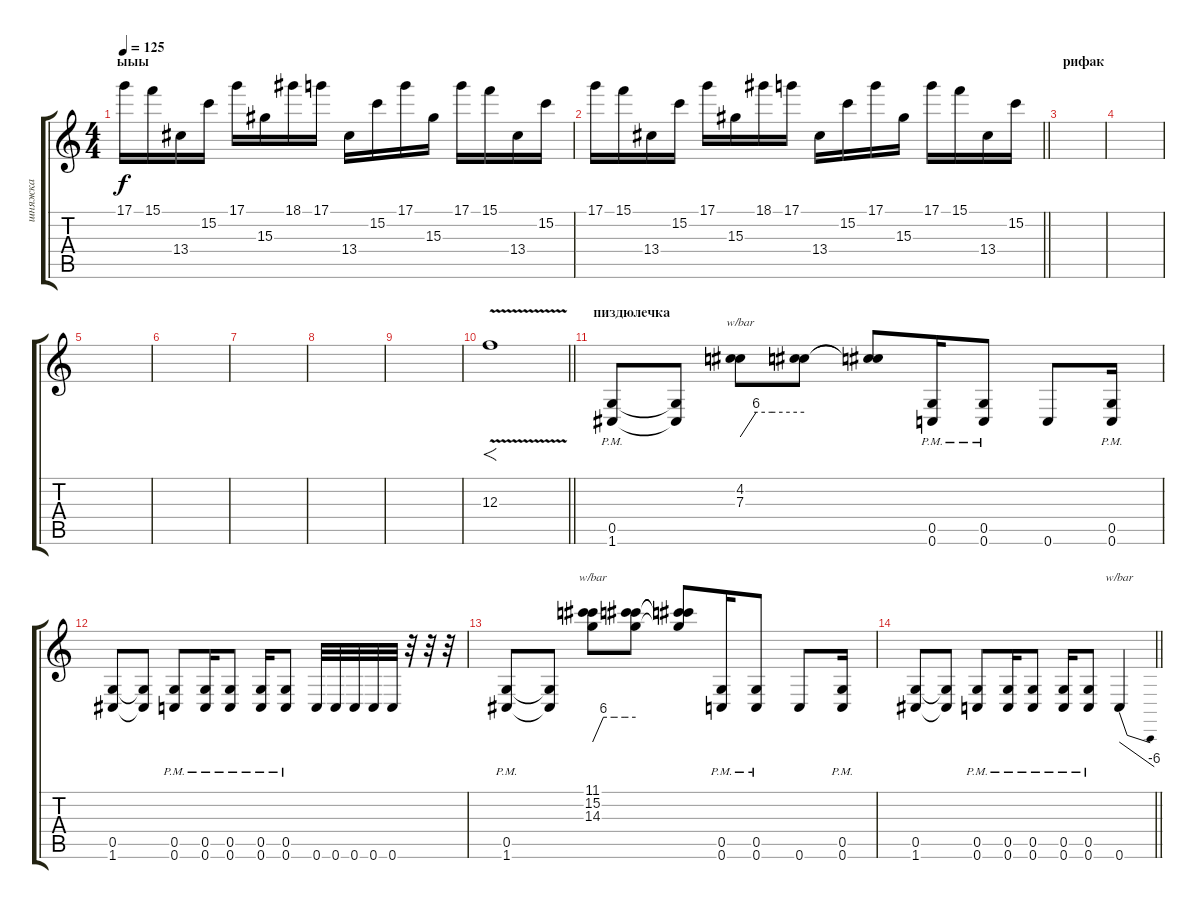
\track ("шняжка" "шняжка") {instrument distortionguitar}
\staff {score tabs}
\tuning (D4 A3 F3 C3 G2 C2) {hide}
\ts (4 4)
\section ("" "ыыы")
\tempo 125
\clef g2
\ks c
17.1.16{dy f volume 16 instrument acousticgrandpiano} 15.1.16 13.4.16 15.2.16 17.1.16 15.3.16 18.1.16 17.1.16 13.4.16 15.2.16 17.1.16 15.3.16 17.1.16 15.1.16 13.4.16 15.2.16 |
\barLineRight lightlight
17.1.16 15.1.16 13.4.16 15.2.16 17.1.16 15.3.16 18.1.16 17.1.16 13.4.16 15.2.16 17.1.16 15.3.16 17.1.16 15.1.16 13.4.16 15.2.16 |
\section ("" "рифак")
|
|
|
|
|
|
|
\barLineRight lightlight
12.3{v}.1{f} |
\section ("" "пиздюлечка")
(0.5{pm} 1.6{pm}).8{balance 16} (0.5{t} 1.6{t}).8 (4.2 7.3).8{tbe (custom default 0 0 15 24 30 24 60 24)} (4.2{t} 7.3{t}).8 (4.2{t} 7.3{t}).8 (0.5{pm} 0.6{pm}).16 (0.5{pm} 0.6{pm}).8 0.6.8 (0.5{pm} 0.6{pm}).16 |
(0.5 1.6).8 (0.5{t} 1.6{t}).8 (0.5{pm} 0.6{pm}).8 (0.5{pm} 0.6{pm}).16 (0.5{pm} 0.6{pm}).8 (0.5{pm} 0.6{pm}).16 (0.5{pm} 0.6{pm}).8 0.6.32 0.6.32 0.6.32 0.6.32 0.6.32 r.32 r.32 r.32 |
(0.5{pm} 1.6{pm}).8 (0.5{t} 1.6{t}).8 (11.1 15.2 14.3).8{tbe (custom default 0 0 15 24 30 24 45 24 60 24)} (11.1{t} 15.2{t} 14.3{t}).8 (11.1{t} 15.2{t} 14.3{t}).8 (0.5{pm} 0.6{pm}).16 (0.5{pm} 0.6{pm}).8 0.6.8 (0.5{pm} 0.6{pm}).16 |
\barLineRight lightlight
(0.5 1.6).8 (0.5{t} 1.6{t}).8 (0.5{pm} 0.6{pm}).8 (0.5{pm} 0.6{pm}).16 (0.5{pm} 0.6{pm}).8 (0.5{pm} 0.6{pm}).16 (0.5{pm} 0.6{pm}).8 0.6.4{tbe (dive default 0 0 60 -24)}
